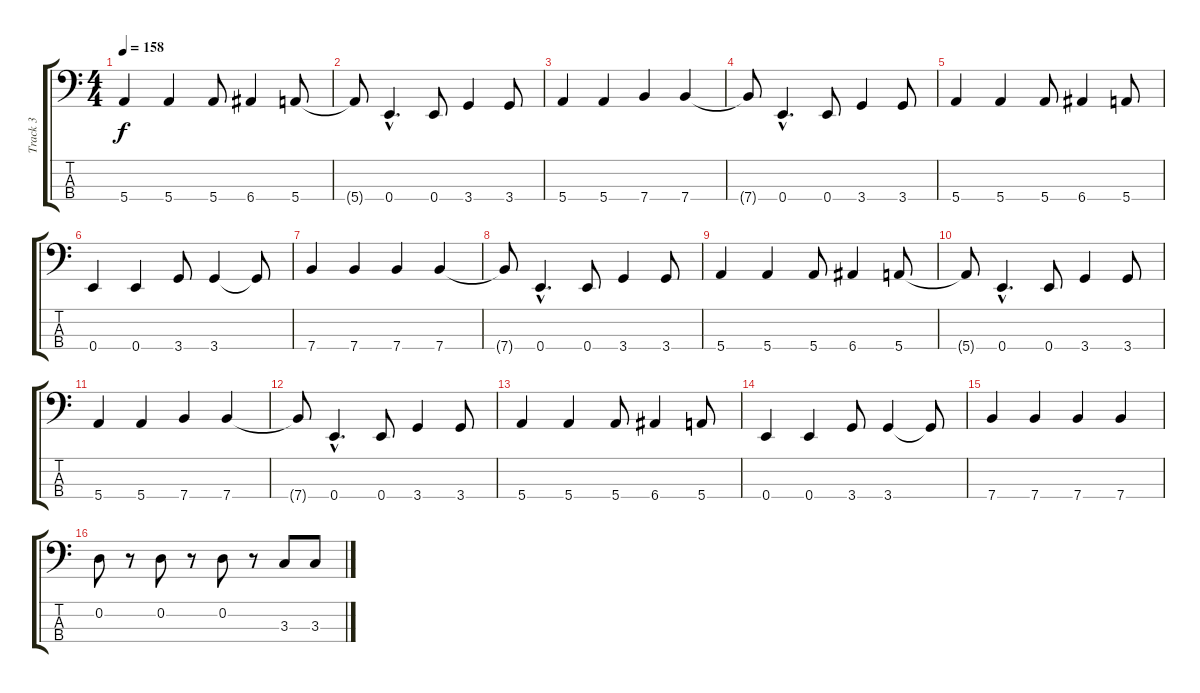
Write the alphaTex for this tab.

\track ("Track 3" "Track 3") {instrument electricbassfinger}
\staff {score tabs}
\tuning (G2 D2 A1 E1) {hide}
\ts (4 4)
\tempo 158
\clef f4
\ks c
5.4.4{dy f} 5.4.4 5.4.8 6.4.4 5.4.8 |
5.4{t}.8 0.4{hac}.4{d} 0.4.8 3.4.4 3.4.8 |
5.4.4 5.4.4 7.4.4 7.4.4 |
7.4{t}.8 0.4{hac}.4{d} 0.4.8 3.4.4 3.4.8 |
5.4.4 5.4.4 5.4.8 6.4.4 5.4.8 |
0.4.4 0.4.4 3.4.8 3.4.4 3.4{t}.8 |
7.4.4 7.4.4 7.4.4 7.4.4 |
7.4{t}.8 0.4{hac}.4{d} 0.4.8 3.4.4 3.4.8 |
5.4.4 5.4.4 5.4.8 6.4.4 5.4.8 |
5.4{t}.8 0.4{hac}.4{d} 0.4.8 3.4.4 3.4.8 |
5.4.4 5.4.4 7.4.4 7.4.4 |
7.4{t}.8 0.4{hac}.4{d} 0.4.8 3.4.4 3.4.8 |
5.4.4 5.4.4 5.4.8 6.4.4 5.4.8 |
0.4.4 0.4.4 3.4.8 3.4.4 3.4{t}.8 |
7.4.4 7.4.4 7.4.4 7.4.4 |
0.2.8 r.8 0.2.8 r.8 0.2.8 r.8 3.3.8 3.3.8
